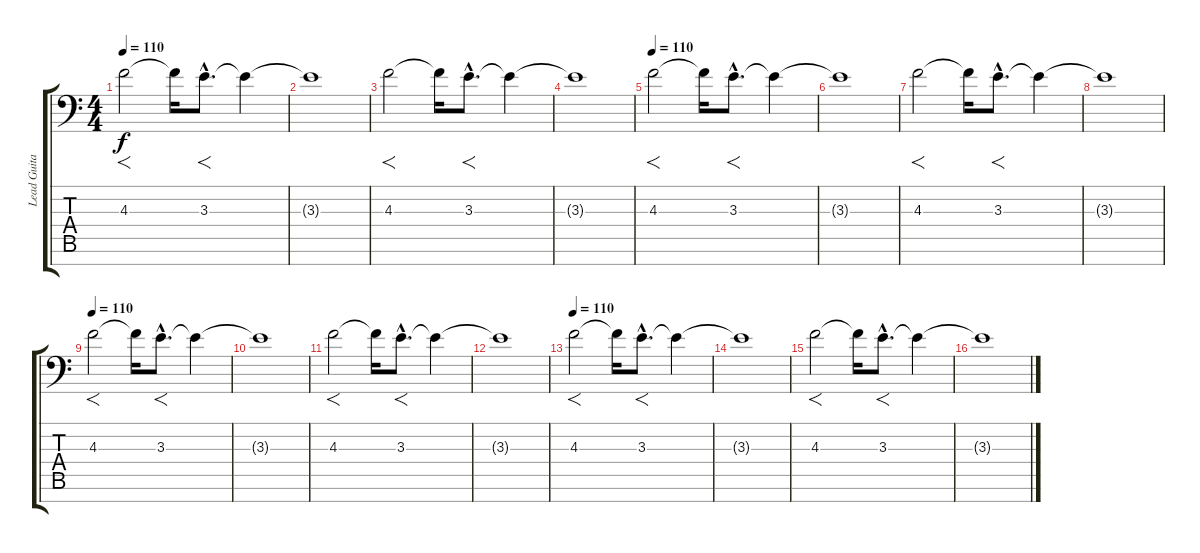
\track ("Lead Guitar (Tuned To F)" "Lead Guita") {instrument distortionguitar}
\staff {score tabs}
\tuning (Bb3 Gb3 Db3 Ab2 Eb2 Bb1 F1) {hide}
\ts (4 4)
\tempo 110
\clef f4
\ks c
4.3.2{f dy f} 4.3{t}.16 3.3{hac}.8{f d} 3.3{t}.4 |
3.3{t}.1 |
4.3.2{f} 4.3{t}.16 3.3{hac}.8{f d} 3.3{t}.4 |
3.3{t}.1 |
\tempo 110
4.3.2{f} 4.3{t}.16 3.3{hac}.8{f d} 3.3{t}.4 |
3.3{t}.1 |
4.3.2{f} 4.3{t}.16 3.3{hac}.8{f d} 3.3{t}.4 |
3.3{t}.1 |
\tempo 110
4.3.2{f} 4.3{t}.16 3.3{hac}.8{f d} 3.3{t}.4 |
3.3{t}.1 |
4.3.2{f} 4.3{t}.16 3.3{hac}.8{f d} 3.3{t}.4 |
3.3{t}.1 |
\tempo 110
4.3.2{f} 4.3{t}.16 3.3{hac}.8{f d} 3.3{t}.4 |
3.3{t}.1 |
4.3.2{f} 4.3{t}.16 3.3{hac}.8{f d} 3.3{t}.4 |
3.3{t}.1
